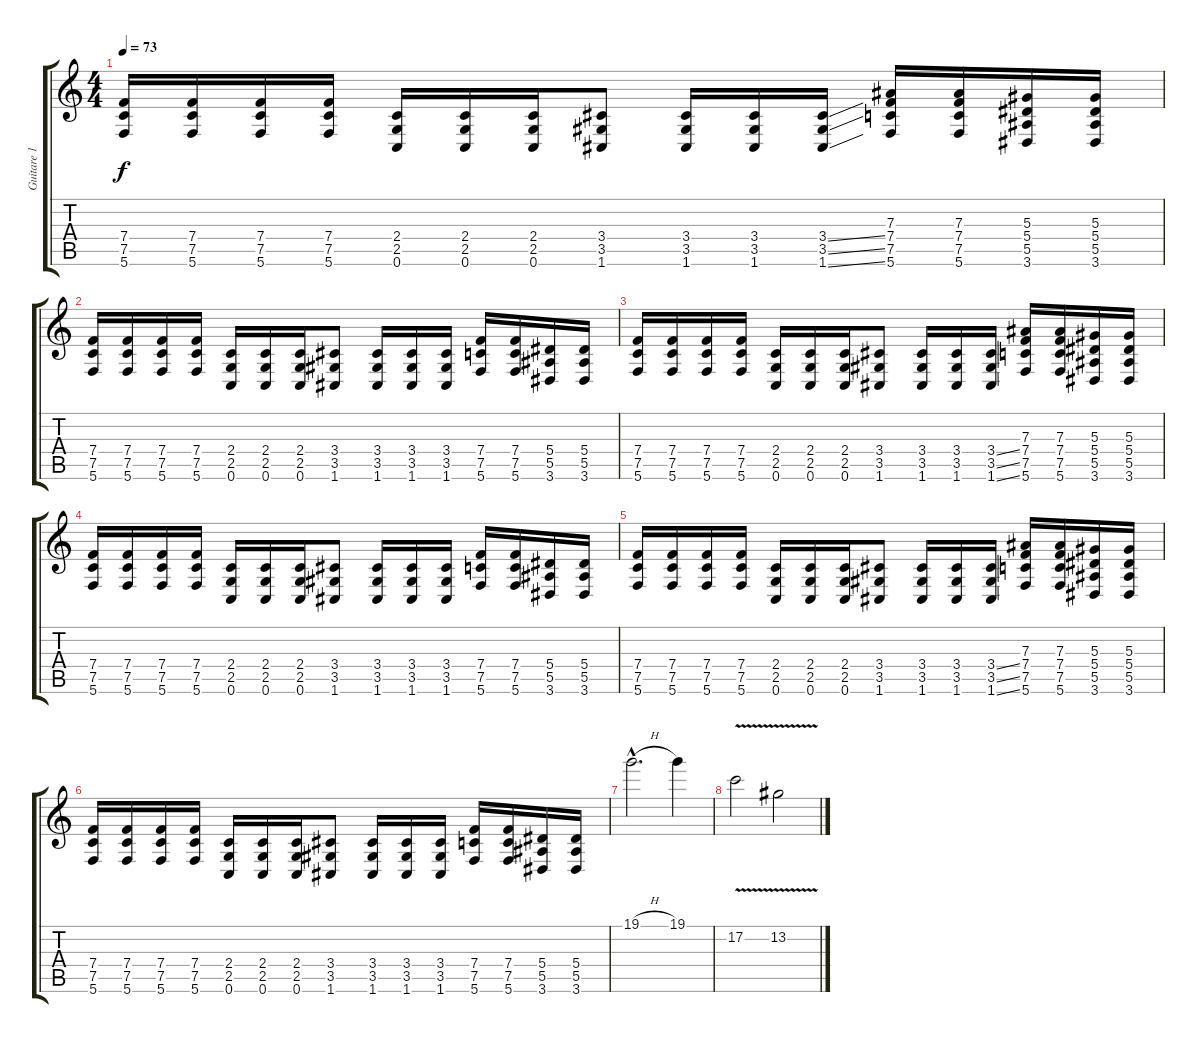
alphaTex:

\track ("Guitare 1" "Guitare 1") {instrument distortionguitar}
\staff {score tabs}
\tuning (C4 G3 Eb3 Bb2 F2 C2) {hide}
\ts (4 4)
\tempo 73
\clef g2
\ks c
(7.4 7.5 5.6).16{dy f} (7.4 7.5 5.6).16 (7.4 7.5 5.6).16 (7.4 7.5 5.6).16 (2.4 2.5 0.6).16 (2.4 2.5 0.6).16 (2.4 2.5 0.6).16 (3.4 3.5 1.6).8 (3.4 3.5 1.6).16 (3.4 3.5 1.6).16 (3.4{ss} 3.5{ss} 1.6{ss}).16 (7.3 7.4 7.5 5.6).16 (7.3 7.4 7.5 5.6).16 (5.3 5.4 5.5 3.6).16 (5.3 5.4 5.5 3.6).16 |
(7.4 7.5 5.6).16 (7.4 7.5 5.6).16 (7.4 7.5 5.6).16 (7.4 7.5 5.6).16 (2.4 2.5 0.6).16 (2.4 2.5 0.6).16 (2.4 2.5 0.6).16 (3.4 3.5 1.6).8 (3.4 3.5 1.6).16 (3.4 3.5 1.6).16 (3.4 3.5 1.6).16 (7.4 7.5 5.6).16 (7.4 7.5 5.6).16 (5.4 5.5 3.6).16 (5.4 5.5 3.6).16 |
(7.4 7.5 5.6).16 (7.4 7.5 5.6).16 (7.4 7.5 5.6).16 (7.4 7.5 5.6).16 (2.4 2.5 0.6).16 (2.4 2.5 0.6).16 (2.4 2.5 0.6).16 (3.4 3.5 1.6).8 (3.4 3.5 1.6).16 (3.4 3.5 1.6).16 (3.4{ss} 3.5{ss} 1.6{ss}).16 (7.3 7.4 7.5 5.6).16 (7.3 7.4 7.5 5.6).16 (5.3 5.4 5.5 3.6).16 (5.3 5.4 5.5 3.6).16 |
(7.4 7.5 5.6).16 (7.4 7.5 5.6).16 (7.4 7.5 5.6).16 (7.4 7.5 5.6).16 (2.4 2.5 0.6).16 (2.4 2.5 0.6).16 (2.4 2.5 0.6).16 (3.4 3.5 1.6).8 (3.4 3.5 1.6).16 (3.4 3.5 1.6).16 (3.4 3.5 1.6).16 (7.4 7.5 5.6).16 (7.4 7.5 5.6).16 (5.4 5.5 3.6).16 (5.4 5.5 3.6).16 |
(7.4 7.5 5.6).16 (7.4 7.5 5.6).16 (7.4 7.5 5.6).16 (7.4 7.5 5.6).16 (2.4 2.5 0.6).16 (2.4 2.5 0.6).16 (2.4 2.5 0.6).16 (3.4 3.5 1.6).8 (3.4 3.5 1.6).16 (3.4 3.5 1.6).16 (3.4{ss} 3.5{ss} 1.6{ss}).16 (7.3 7.4 7.5 5.6).16 (7.3 7.4 7.5 5.6).16 (5.3 5.4 5.5 3.6).16 (5.3 5.4 5.5 3.6).16 |
(7.4 7.5 5.6).16 (7.4 7.5 5.6).16 (7.4 7.5 5.6).16 (7.4 7.5 5.6).16 (2.4 2.5 0.6).16 (2.4 2.5 0.6).16 (2.4 2.5 0.6).16 (3.4 3.5 1.6).8 (3.4 3.5 1.6).16 (3.4 3.5 1.6).16 (3.4 3.5 1.6).16 (7.4 7.5 5.6).16 (7.4 7.5 5.6).16 (5.4 5.5 3.6).16 (5.4 5.5 3.6).16 |
19.1{h hac}.2{d} 19.1.4 |
17.2{v}.2 13.2{v}.2
